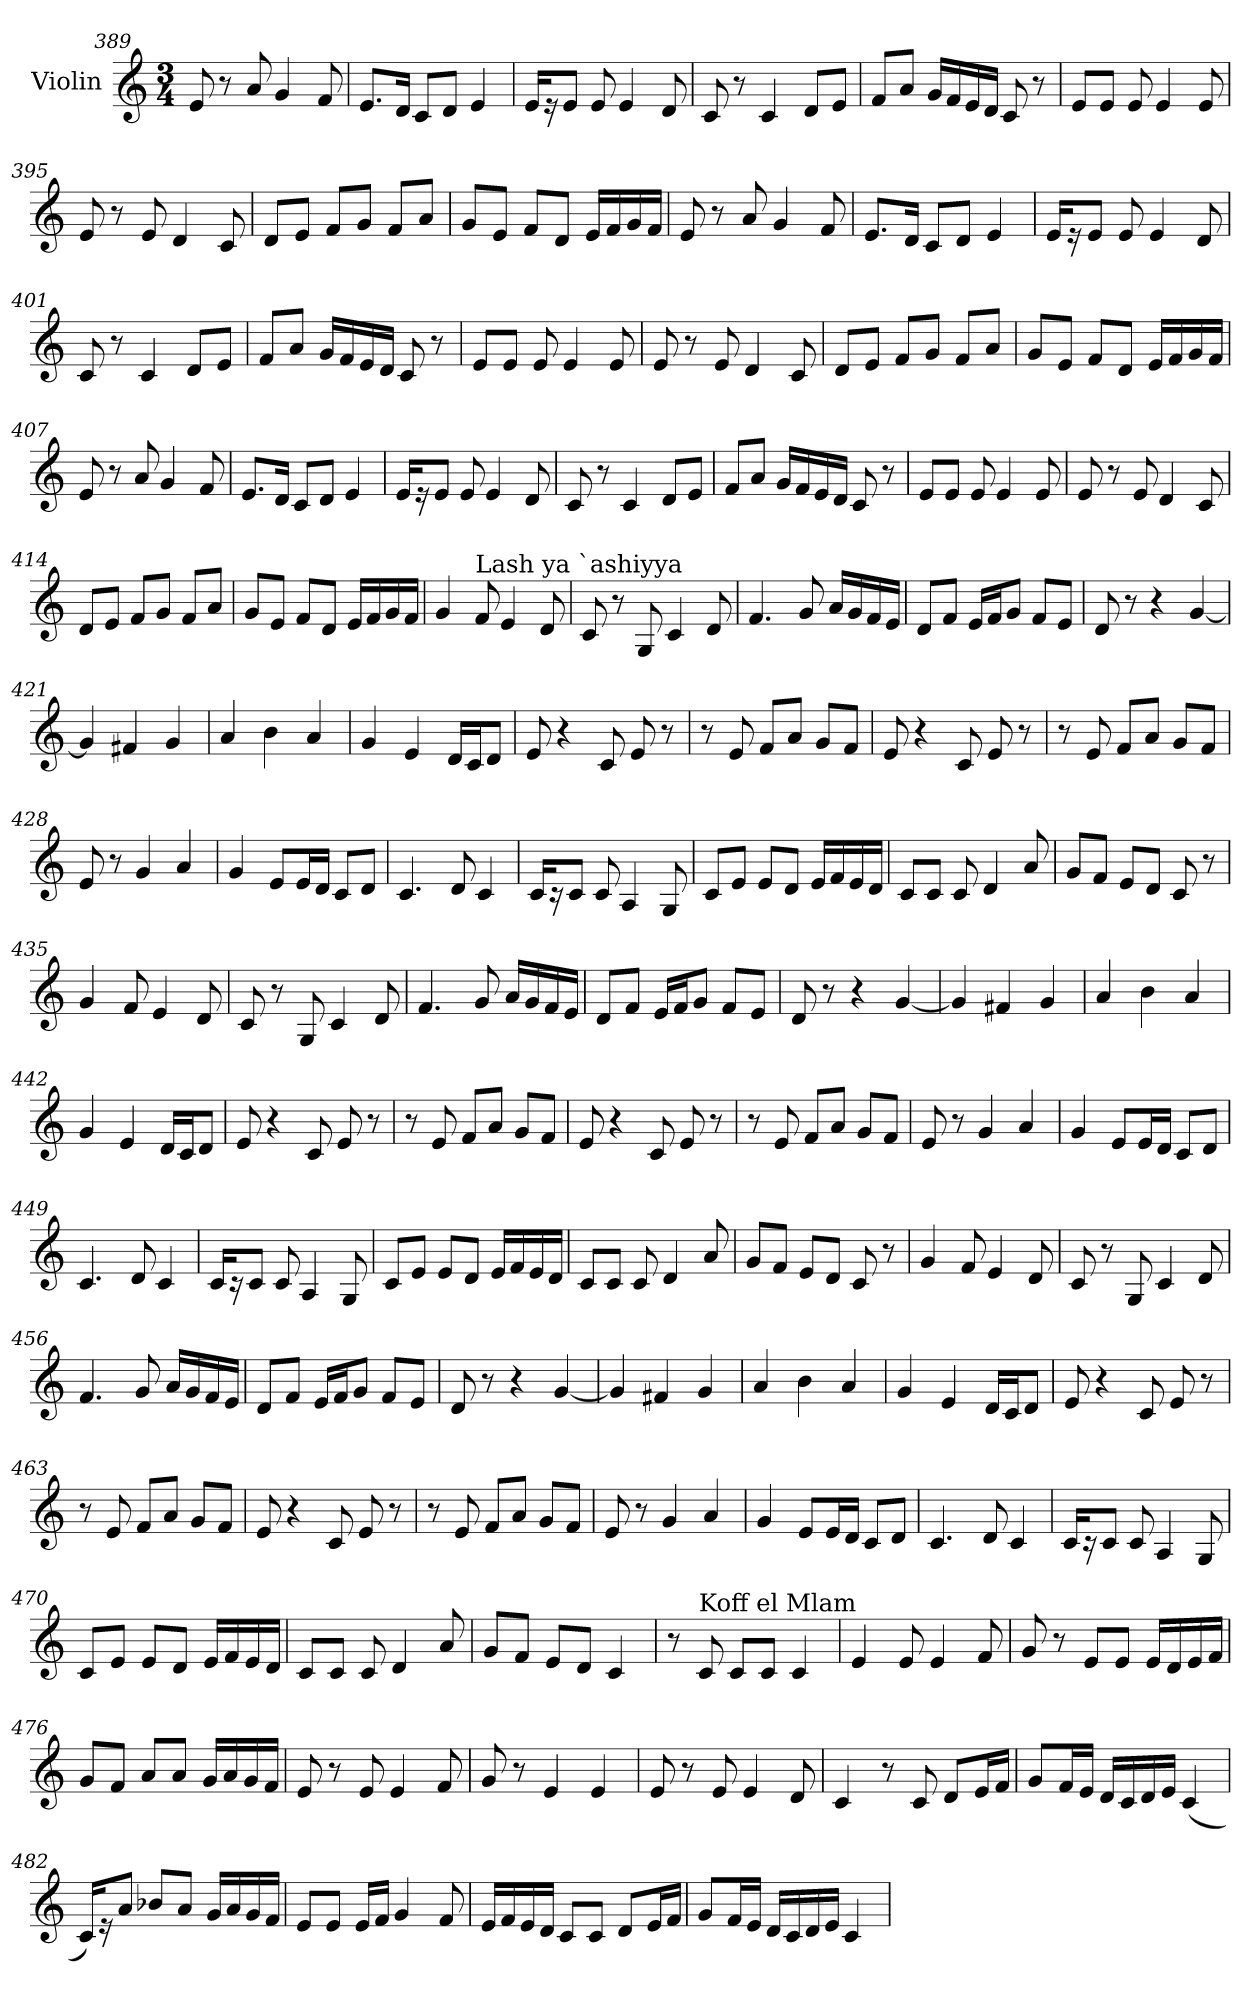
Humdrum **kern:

**kern
*part1
*staff1
*I"Violin
!!LO:LB:g=z
*clefG2
*k[]
*M3/4
=389
8e/
8r
8a/
4g/
8f/
=390
8.e/L
16d/Jk
8c/L
8d/J
4e/
=391
16e/KL
16r
8e/J
8e/
4e/
8d/
=392
8c/
8r
4c/
8d/L
8e/J
=393
8f/L
8a/J
16g/LL
16f/
16e/
16d/JJ
8c/
8r
=394
8e/L
8e/J
8e/
4e/
8e/
!!LO:LB:g=z
=395
8e/
8r
8e/
4d/
8c/
=396
8d/L
8e/J
8f/L
8g/J
8f/L
8a/J
=397
8g/L
8e/J
8f/L
8d/J
16e/LL
16f/
16g/
16f/JJ
=398
8e/
8r
8a/
4g/
8f/
=399
8.e/L
16d/Jk
8c/L
8d/J
4e/
=400
16e/KL
16r
8e/J
8e/
4e/
8d/
!!LO:LB:g=z
=401
8c/
8r
4c/
8d/L
8e/J
=402
8f/L
8a/J
16g/LL
16f/
16e/
16d/JJ
8c/
8r
=403
8e/L
8e/J
8e/
4e/
8e/
=404
8e/
8r
8e/
4d/
8c/
=405
8d/L
8e/J
8f/L
8g/J
8f/L
8a/J
=406
8g/L
8e/J
8f/L
8d/J
16e/LL
16f/
16g/
16f/JJ
!!LO:LB:g=z
=407
8e/
8r
8a/
4g/
8f/
=408
8.e/L
16d/Jk
8c/L
8d/J
4e/
=409
16e/KL
16r
8e/J
8e/
4e/
8d/
=410
8c/
8r
4c/
8d/L
8e/J
=411
8f/L
8a/J
16g/LL
16f/
16e/
16d/JJ
8c/
8r
=412
8e/L
8e/J
8e/
4e/
8e/
!!LO:PB:g=z
=413
8e/
8r
8e/
4d/
8c/
=414
8d/L
8e/J
8f/L
8g/J
8f/L
8a/J
=415
8g/L
8e/J
8f/L
8d/J
16e/LL
16f/
16g/
16f/JJ
=416
4g/
!LO:TX:a:t=Lash ya `ashiyya
8f/
4e/
8d/
=417
8c/
8r
8G/
4c/
8d/
=418
4.f/
8g/
16a/LL
16g/
16f/
16e/JJ
!!LO:LB:g=z
=419
8d/L
8f/J
16e/LL
16f/J
8g/J
8f/L
8e/J
=420
8d/
8r
4r
[4g/
=421
4g/]
4f#X/
4g/
=422
4a/
4b\
4a/
=423
4g/
4e/
16d/LL
16c/J
8d/J
=424
8e/
4r
8c/
8e/
8r
!!LO:LB:g=z
=425
8r
8e/
8f/L
8a/J
8g/L
8f/J
=426
8e/
4r
8c/
8e/
8r
=427
8r
8e/
8f/L
8a/J
8g/L
8f/J
=428
8e/
8r
4g/
4a/
=429
4g/
8e/L
16e/L
16d/JJ
8c/L
8d/J
=430
4.c/
8d/
4c/
!!LO:LB:g=z
=431
16c/KL
16r
8c/J
8c/
4A/
8G/
=432
8c/L
8e/J
8e/L
8d/J
16e/LL
16f/
16e/
16d/JJ
=433
8c/L
8c/J
8c/
4d/
8a/
=434
8g/L
8f/J
8e/L
8d/J
8c/
8r
=435
*MM70
4g/
8f/
4e/
8d/
!!LO:LB:g=z
=436
8c/
8r
8G/
4c/
8d/
=437
4.f/
8g/
16a/LL
16g/
16f/
16e/JJ
=438
8d/L
8f/J
16e/LL
16f/J
8g/J
8f/L
8e/J
=439
8d/
8r
4r
[4g/
=440
4g/]
4f#X/
4g/
=441
4a/
4b\
4a/
!!LO:LB:g=z
=442
4g/
4e/
16d/LL
16c/J
8d/J
=443
8e/
4r
8c/
8e/
8r
=444
8r
8e/
8f/L
8a/J
8g/L
8f/J
=445
8e/
4r
8c/
8e/
8r
=446
8r
8e/
8f/L
8a/J
8g/L
8f/J
=447
8e/
8r
4g/
4a/
!!LO:LB:g=z
=448
4g/
8e/L
16e/L
16d/JJ
8c/L
8d/J
=449
4.c/
8d/
4c/
=450
16c/KL
16r
8c/J
8c/
4A/
8G/
=451
8c/L
8e/J
8e/L
8d/J
16e/LL
16f/
16e/
16d/JJ
=452
8c/L
8c/J
8c/
4d/
8a/
=453
8g/L
8f/J
8e/L
8d/J
8c/
8r
!!LO:LB:g=z
=454
*MM70
4g/
8f/
4e/
8d/
=455
8c/
8r
8G/
4c/
8d/
=456
4.f/
8g/
16a/LL
16g/
16f/
16e/JJ
=457
8d/L
8f/J
16e/LL
16f/J
8g/J
8f/L
8e/J
=458
8d/
8r
4r
[4g/
=459
4g/]
4f#X/
4g/
!!LO:PB:g=z
=460
4a/
4b\
4a/
=461
4g/
4e/
16d/LL
16c/J
8d/J
=462
8e/
4r
8c/
8e/
8r
=463
8r
8e/
8f/L
8a/J
8g/L
8f/J
=464
8e/
4r
8c/
8e/
8r
=465
8r
8e/
8f/L
8a/J
8g/L
8f/J
!!LO:LB:g=z
=466
8e/
8r
4g/
4a/
=467
4g/
8e/L
16e/L
16d/JJ
8c/L
8d/J
=468
4.c/
8d/
4c/
=469
16c/KL
16r
8c/J
8c/
4A/
8G/
=470
8c/L
8e/J
8e/L
8d/J
16e/LL
16f/
16e/
16d/JJ
=471
8c/L
8c/J
8c/
4d/
8a/
!!LO:LB:g=z
=472
8g/L
8f/J
8e/L
8d/J
4c/
=473
*MM70
8r
!LO:TX:a:t=Koff el Mlam
8c/
8c/L
8c/J
4c/
=474
4e/
8e/
4e/
8f/
=475
8g/
8r
8e/L
8e/J
16e/LL
16d/
16e/
16f/JJ
=476
8g/L
8f/J
8a/L
8a/J
16g/LL
16a/
16g/
16f/JJ
=477
8e/
8r
8e/
4e/
8f/
!!LO:LB:g=z
=478
8g/
8r
4e/
4e/
=479
8e/
8r
8e/
4e/
8d/
=480
4c/
8r
8c/
8d/L
16e/L
16f/JJ
=481
8g/L
16f/L
16e/JJ
16d/LL
16c/
16d/
16e/JJ
(<4c/
=482
16c/KL)
16r
8a/J
8b-X/L
8a/J
16g/LL
16a/
16g/
16f/JJ
!!LO:LB:g=z
=483
8e/L
8e/J
16e/LL
16f/JJ
4g/
8f/
=484
16e/LL
16f/
16e/
16d/JJ
8c/L
8c/J
8d/L
16e/L
16f/JJ
=485
8g/L
16f/L
16e/JJ
16d/LL
16c/
16d/
16e/JJ
4c/
=
*-
